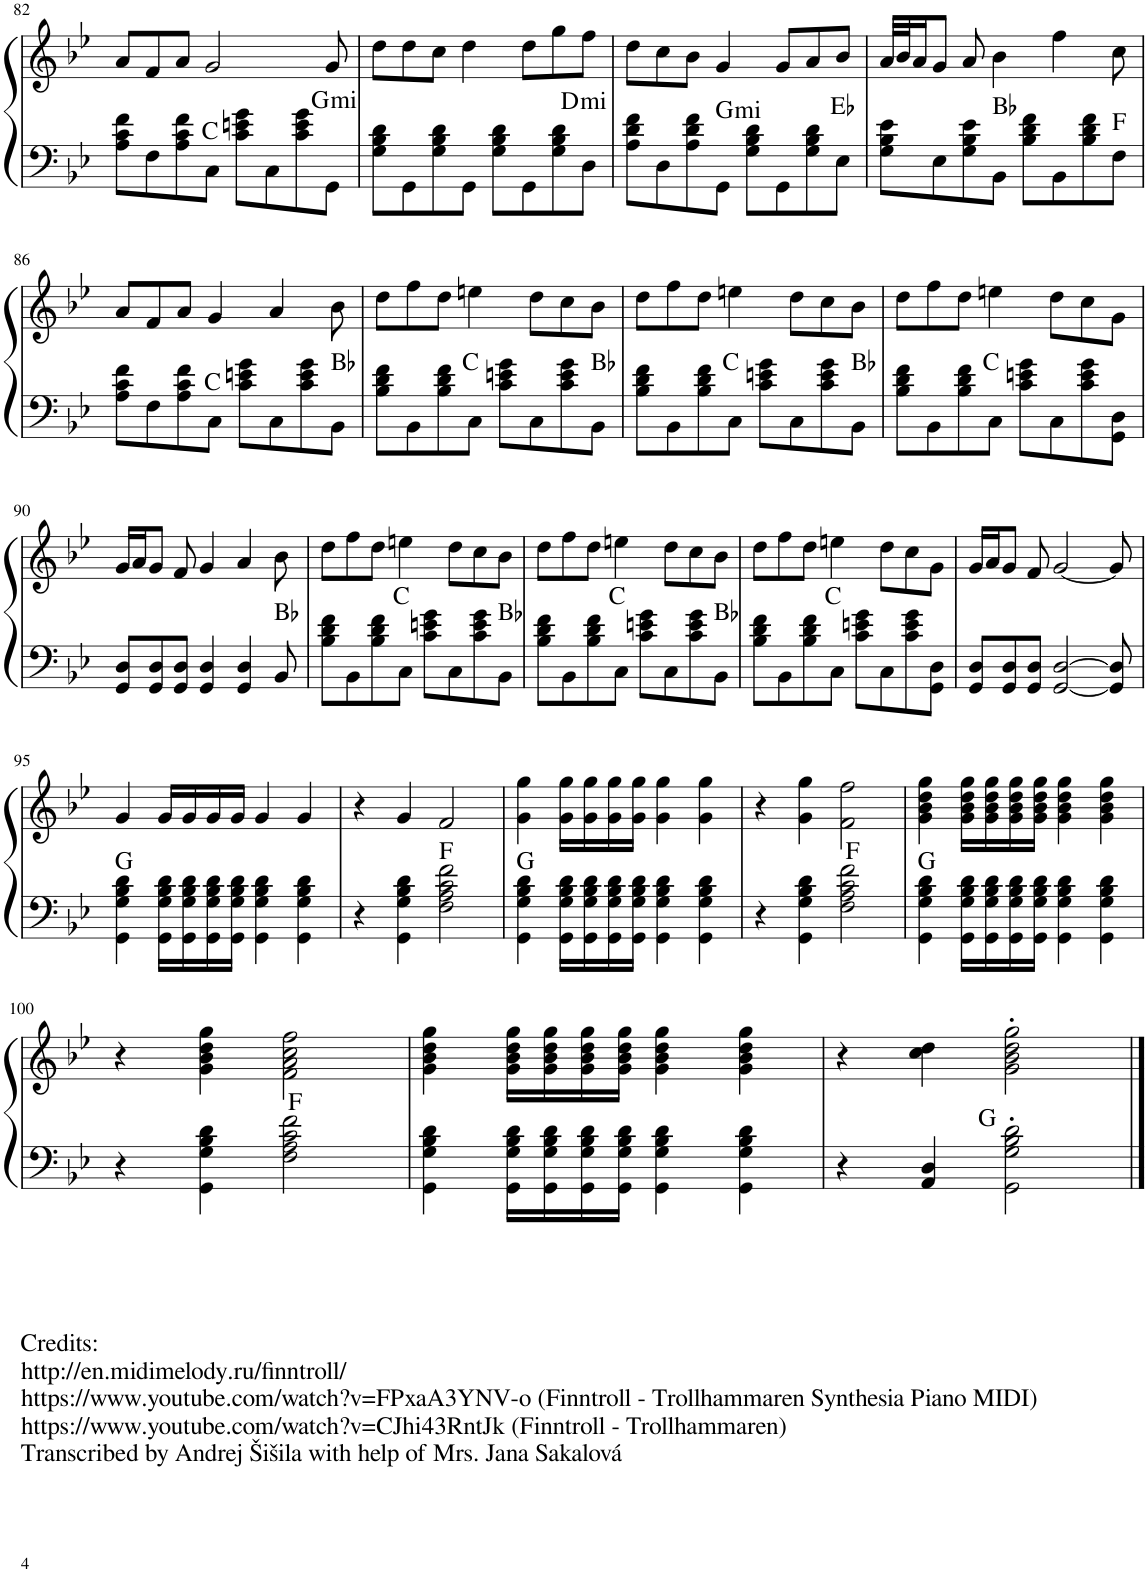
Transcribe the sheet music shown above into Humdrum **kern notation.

**kern	**kern	**harte
*part1	*part1	*part1
*staff2	*staff1	*
*I"Akordeón	*	*
!!LO:PB:g=z
*clefF4	*clefG2	*
*k[b-e-]	*k[b-e-]	*
*M4/4	*M4/4	*
=82	=82	=82
8A\ 8c\ 8f\L	8a/L	.
8F\	8f/	.
8A\ 8c\ 8f\	8a/J	.
8C\J	2g/	C:maj
8c\ 8en\ 8g\L	.	.
8C\	.	.
8c\ 8e\ 8g\	.	.
!	!	!LO:H:kt=mi
8GG\J	8g/	G:min
=83	=83	=83
8G\ 8B-\ 8d\L	8dd\L	.
8GG\	8dd\	.
8G\ 8B-\ 8d\	8cc\J	.
8GG\J	4dd\	.
8G\ 8B-\ 8d\L	.	.
8GG\	8dd\L	.
8G\ 8B-\ 8d\	8gg\	.
!	!	!LO:H:kt=mi
8D\J	8ff\J	D:min
=84	=84	=84
8A\ 8d\ 8f\L	8dd\L	.
8D\	8cc\	.
8A\ 8d\ 8f\	8b-\J	.
!	!	!LO:H:kt=mi
8GG\J	4g/	G:min
8G\ 8B-\ 8d\L	.	.
8GG\	8g/L	.
8G\ 8B-\ 8d\	8a/	.
8E-\J	8b-/J	Eb:maj
=85	=85	=85
8G\ 8B-\ 8e-\L	32a/LLL	.
.	32b-/J	.
.	16a/J	.
8E-\	8g/J	.
8G\ 8B-\ 8e-\	8a/	.
8BB-\J	4b-\	Bb:maj
8B-\ 8d\ 8f\L	.	.
8BB-\	4ff\	.
8B-\ 8d\ 8f\	.	.
8F\J	8cc\	F:maj
!!LO:LB:g=z
=86	=86	=86
8A\ 8c\ 8f\L	8a/L	.
8F\	8f/	.
8A\ 8c\ 8f\	8a/J	.
8C\J	4g/	C:maj
8c\ 8en\ 8g\L	.	.
8C\	4a/	.
8c\ 8e\ 8g\	.	.
8BB-\J	8b-\	Bb:maj
=87	=87	=87
8B-\ 8d\ 8f\L	8dd\L	.
8BB-\	8ff\	.
8B-\ 8d\ 8f\	8dd\J	.
8C\J	4een\	C:maj
8c\ 8en\ 8g\L	.	.
8C\	8dd\L	.
8c\ 8e\ 8g\	8cc\	.
8BB-\J	8b-\J	Bb:maj
=88	=88	=88
8B-\ 8d\ 8f\L	8dd\L	.
8BB-\	8ff\	.
8B-\ 8d\ 8f\	8dd\J	.
8C\J	4een\	C:maj
8c\ 8en\ 8g\L	.	.
8C\	8dd\L	.
8c\ 8e\ 8g\	8cc\	.
8BB-\J	8b-\J	Bb:maj
=89	=89	=89
8B-\ 8d\ 8f\L	8dd\L	.
8BB-\	8ff\	.
8B-\ 8d\ 8f\	8dd\J	.
8C\J	4een\	C:maj
8c\ 8en\ 8g\L	.	.
8C\	8dd\L	.
8c\ 8e\ 8g\	8cc\	.
8GG\ 8D\J	8g\J	.
!!LO:LB:g=z
=90	=90	=90
8GG/ 8D/L	16g/LL	.
.	16a/J	.
8GG/ 8D/	8g/J	.
8GG/ 8D/J	8f/	.
4GG/ 4D/	4g/	.
4GG/ 4D/	4a/	.
8BB-/	8b-\	Bb:maj
=91	=91	=91
8B-\ 8d\ 8f\L	8dd\L	.
8BB-\	8ff\	.
8B-\ 8d\ 8f\	8dd\J	.
8C\J	4een\	C:maj
8c\ 8en\ 8g\L	.	.
8C\	8dd\L	.
8c\ 8e\ 8g\	8cc\	.
8BB-\J	8b-\J	Bb:maj
=92	=92	=92
8B-\ 8d\ 8f\L	8dd\L	.
8BB-\	8ff\	.
8B-\ 8d\ 8f\	8dd\J	.
8C\J	4een\	C:maj
8c\ 8en\ 8g\L	.	.
8C\	8dd\L	.
8c\ 8e\ 8g\	8cc\	.
8BB-\J	8b-\J	Bb:maj
=93	=93	=93
8B-\ 8d\ 8f\L	8dd\L	.
8BB-\	8ff\	.
8B-\ 8d\ 8f\	8dd\J	.
8C\J	4een\	C:maj
8c\ 8en\ 8g\L	.	.
8C\	8dd\L	.
8c\ 8e\ 8g\	8cc\	.
8GG\ 8D\J	8g\J	.
=94	=94	=94
8GG/ 8D/L	16g/LL	.
.	16a/J	.
8GG/ 8D/	8g/J	.
8GG/ 8D/J	8f/	.
[2GG/ [2D/	[2g/	.
8GG/] 8D/]	8g/]	.
!!LO:LB:g=z
=95	=95	=95
4GG\ 4G\ 4B-\ 4d\	4g/	G:maj
16GG\ 16G\ 16B-\ 16d\LL	16g/LL	.
16GG\ 16G\ 16B-\ 16d\	16g/	.
16GG\ 16G\ 16B-\ 16d\	16g/	.
16GG\ 16G\ 16B-\ 16d\JJ	16g/JJ	.
4GG\ 4G\ 4B-\ 4d\	4g/	.
4GG\ 4G\ 4B-\ 4d\	4g/	.
=96	=96	=96
4r	4r	.
4GG\ 4G\ 4B-\ 4d\	4g/	.
2F\ 2A\ 2c\ 2f\	2f/	F:maj
=97	=97	=97
4GG\ 4G\ 4B-\ 4d\	4g\ 4gg\	G:maj
16GG\ 16G\ 16B-\ 16d\LL	16g\ 16gg\LL	.
16GG\ 16G\ 16B-\ 16d\	16g\ 16gg\	.
16GG\ 16G\ 16B-\ 16d\	16g\ 16gg\	.
16GG\ 16G\ 16B-\ 16d\JJ	16g\ 16gg\JJ	.
4GG\ 4G\ 4B-\ 4d\	4g\ 4gg\	.
4GG\ 4G\ 4B-\ 4d\	4g\ 4gg\	.
=98	=98	=98
4r	4r	.
4GG\ 4G\ 4B-\ 4d\	4g\ 4gg\	.
2F\ 2A\ 2c\ 2f\	2f\ 2ff\	F:maj
=99	=99	=99
4GG\ 4G\ 4B-\ 4d\	4g\ 4b-\ 4dd\ 4gg\	G:maj
16GG\ 16G\ 16B-\ 16d\LL	16g\ 16b-\ 16dd\ 16gg\LL	.
16GG\ 16G\ 16B-\ 16d\	16g\ 16b-\ 16dd\ 16gg\	.
16GG\ 16G\ 16B-\ 16d\	16g\ 16b-\ 16dd\ 16gg\	.
16GG\ 16G\ 16B-\ 16d\JJ	16g\ 16b-\ 16dd\ 16gg\JJ	.
4GG\ 4G\ 4B-\ 4d\	4g\ 4b-\ 4dd\ 4gg\	.
4GG\ 4G\ 4B-\ 4d\	4g\ 4b-\ 4dd\ 4gg\	.
!!LO:LB:g=z
=100	=100	=100
!LO:TX:b:t=Credits&colon;	!	!
!LO:TX:b:t=http&colon;//en.midimelody.ru/finntroll/	!	!
!LO:TX:b:t=https&colon;//www.youtube.com/watch?v=FPxaA3YNV-o (Finntroll - Trollhammaren Synthesia Piano MIDI)	!	!
!LO:TX:b:t=https&colon;//www.youtube.com/watch?v=CJhi43RntJk (Finntroll - Trollhammaren)	!	!
!LO:TX:b:t=Transcribed by Andrej Šišila with help of Mrs. Jana Sakalová	!	!
4r	4r	.
4GG\ 4G\ 4B-\ 4d\	4g\ 4b-\ 4dd\ 4gg\	.
2F\ 2A\ 2c\ 2f\	2f\ 2a\ 2cc\ 2ff\	F:maj
=101	=101	=101
4GG\ 4G\ 4B-\ 4d\	4g\ 4b-\ 4dd\ 4gg\	.
16GG\ 16G\ 16B-\ 16d\LL	16g\ 16b-\ 16dd\ 16gg\LL	.
16GG\ 16G\ 16B-\ 16d\	16g\ 16b-\ 16dd\ 16gg\	.
16GG\ 16G\ 16B-\ 16d\	16g\ 16b-\ 16dd\ 16gg\	.
16GG\ 16G\ 16B-\ 16d\JJ	16g\ 16b-\ 16dd\ 16gg\JJ	.
4GG\ 4G\ 4B-\ 4d\	4g\ 4b-\ 4dd\ 4gg\	.
4GG\ 4G\ 4B-\ 4d\	4g\ 4b-\ 4dd\ 4gg\	.
=102	=102	=102
4r	4r	.
4AA/ 4D/	4cc\ 4dd\	.
2GG\' 2G\' 2B-\' 2d\'	2g\' 2b-\' 2dd\' 2gg\'	G:maj
==	==	==
*-	*-	*-
